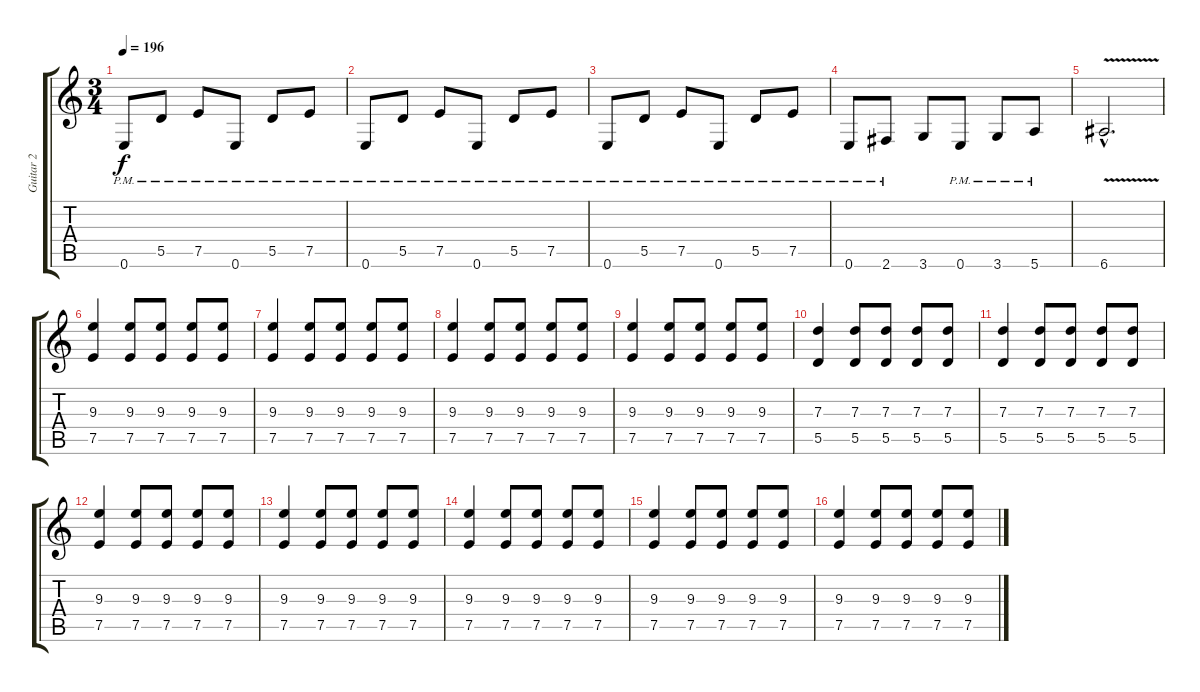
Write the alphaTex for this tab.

\track ("Guitar 2" "Guitar 2") {instrument overdrivenguitar}
\staff {score tabs}
\tuning (E4 B3 G3 D3 A2 E2) {hide}
\ts (3 4)
\tempo 196
\clef g2
\ks c
0.6{pm}.8{dy f} 5.5{pm}.8 7.5{pm}.8 0.6{pm}.8 5.5{pm}.8 7.5{pm}.8 |
0.6{pm}.8 5.5{pm}.8 7.5{pm}.8 0.6{pm}.8 5.5{pm}.8 7.5{pm}.8 |
0.6{pm}.8 5.5{pm}.8 7.5{pm}.8 0.6{pm}.8 5.5{pm}.8 7.5{pm}.8 |
0.6{pm}.8 2.6{pm}.8 3.6.8 0.6{pm}.8 3.6{pm}.8 5.6{pm}.8 |
6.6{v hac}.2{d} |
(9.3 7.5).4{volume 14} (9.3 7.5).8 (9.3 7.5).8 (9.3 7.5).8 (9.3 7.5).8 |
(9.3 7.5).4{volume 14} (9.3 7.5).8 (9.3 7.5).8 (9.3 7.5).8 (9.3 7.5).8 |
(9.3 7.5).4{volume 14} (9.3 7.5).8 (9.3 7.5).8 (9.3 7.5).8 (9.3 7.5).8 |
(9.3 7.5).4{volume 14} (9.3 7.5).8 (9.3 7.5).8 (9.3 7.5).8 (9.3 7.5).8 |
(7.3 5.5).4 (7.3 5.5).8 (7.3 5.5).8 (7.3 5.5).8 (7.3 5.5).8 |
(7.3 5.5).4 (7.3 5.5).8 (7.3 5.5).8 (7.3 5.5).8 (7.3 5.5).8 |
(9.3 7.5).4 (9.3 7.5).8 (9.3 7.5).8 (9.3 7.5).8 (9.3 7.5).8 |
(9.3 7.5).4 (9.3 7.5).8 (9.3 7.5).8 (9.3 7.5).8 (9.3 7.5).8 |
(9.3 7.5).4{volume 14} (9.3 7.5).8 (9.3 7.5).8 (9.3 7.5).8 (9.3 7.5).8 |
(9.3 7.5).4{volume 14} (9.3 7.5).8 (9.3 7.5).8 (9.3 7.5).8 (9.3 7.5).8 |
(9.3 7.5).4{volume 14} (9.3 7.5).8 (9.3 7.5).8 (9.3 7.5).8 (9.3 7.5).8
